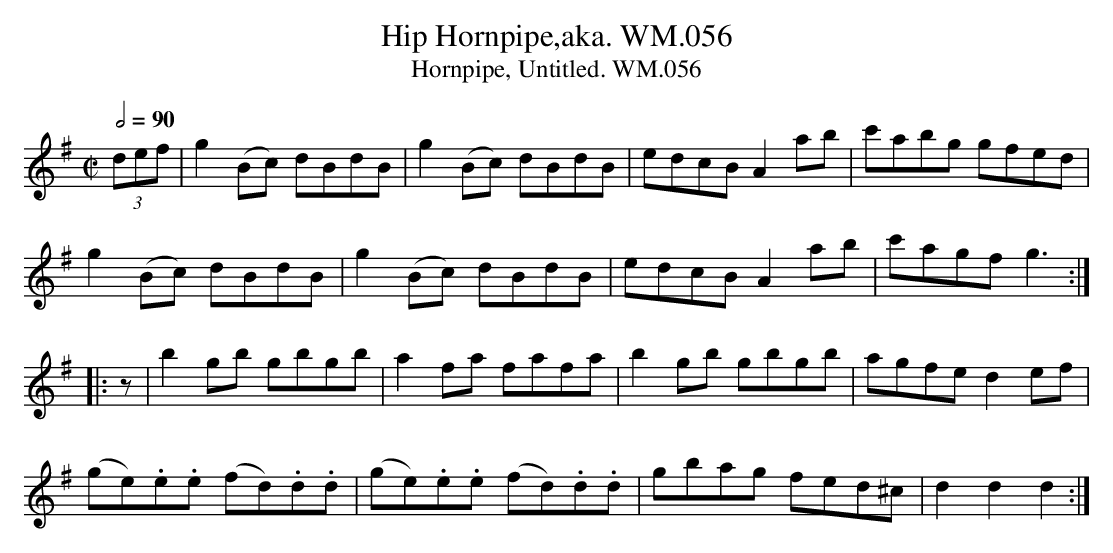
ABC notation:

X:1
T:Hip Hornpipe,aka. WM.056
T:Hornpipe, Untitled. WM.056
M:C|
L:1/8
Q:1/2=90
K:G
(3def|g2(Bc) dBdB|g2(Bc) dBdB|edcBA2ab|c'abg gfed|
g2(Bc) dBdB|g2(Bc) dBdB|edcBA2ab|c'agfg3:|
|:z|b2gb gbgb|a2fa fafa|b2gb gbgb|agfed2ef|
(ge).e.e (fd).d.d|(ge).e.e (fd).d.d|gbag fed^c|d2d2d2:|
